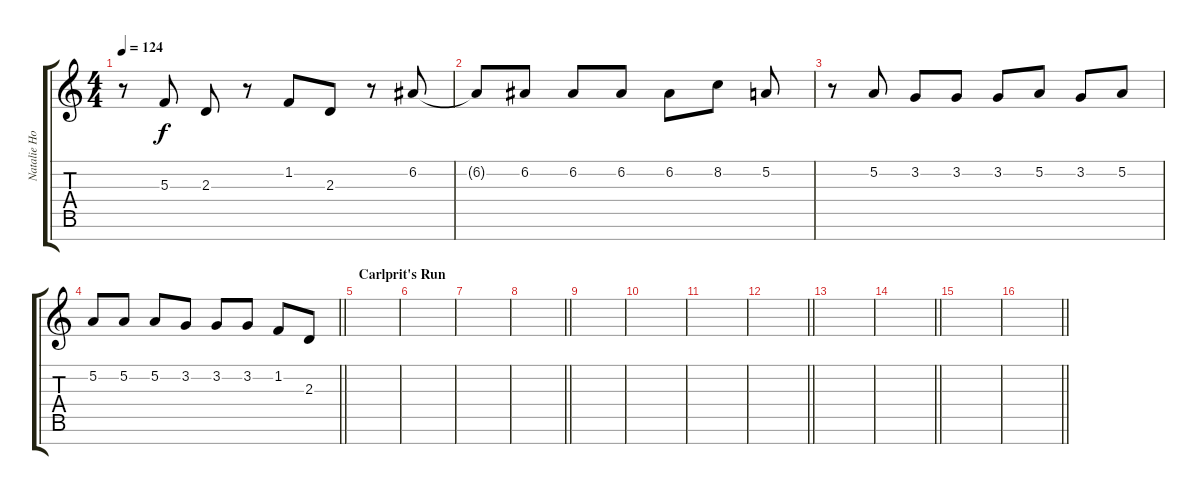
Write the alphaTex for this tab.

\track ("Natalie Horler" "Natalie Ho") {instrument brightacousticpiano}
\staff {score tabs}
\tuning (A5 E4 C4 G3 D3 A2 D2) {hide}
\ts (4 4)
\tempo 124
\clef g2
\ks c
r.8{dy f} 5.3.8 2.3.8 r.8 1.2.8 2.3.8 r.8 6.2.8 |
6.2{t}.8 6.2.8 6.2.8 6.2.8 6.2.8 8.2.8 5.2.8 |
r.8 5.2.8 3.2.8 3.2.8 3.2.8 5.2.8 3.2.8 5.2.8 |
\barLineRight lightlight
5.2.8 5.2.8 5.2.8 3.2.8 3.2.8 3.2.8 1.2.8 2.3.8 |
\section ("" "Carlprit's Run")
|
|
|
\barLineRight lightlight
|
|
|
|
\barLineRight lightlight
|
|
\barLineRight lightlight
|
|
\barLineRight lightlight
